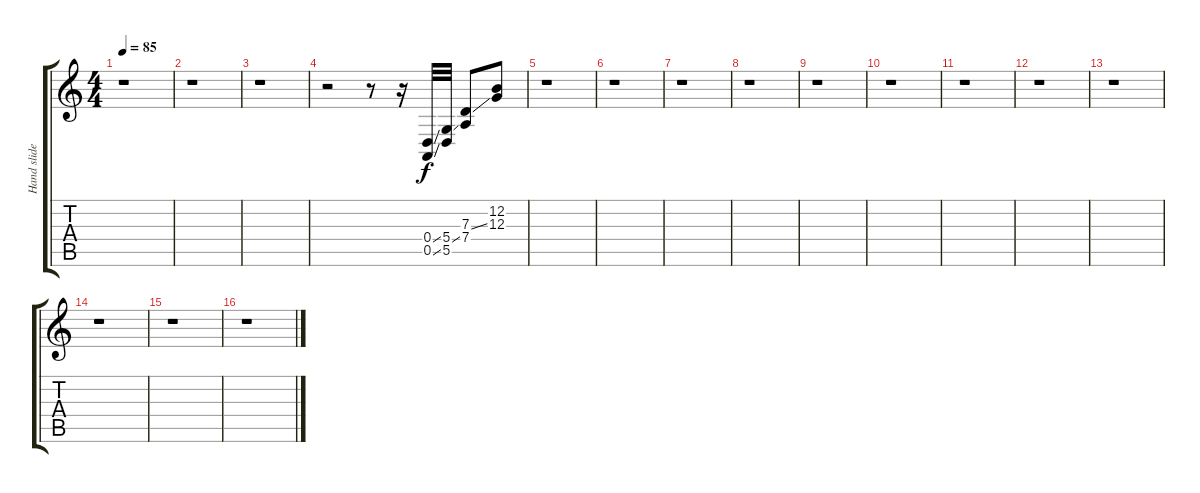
\track ("Hand slides" "Hand slide") {instrument guitarfretnoise}
\staff {score tabs}
\tuning (E4 B3 G3 D3 A2 E2) {hide}
\ts (4 4)
\tempo 85
\clef g2
\ks c
r.1{dy f instrument guitarfretnoise} |
r.1 |
r.1 |
r.2 r.8 r.16 (0.4{ss} 0.5{ss}).32 (5.4{ss} 5.5).32 (7.3{ss} 7.4).8 (12.2 12.3).8 |
r.1 |
r.1 |
r.1 |
r.1 |
r.1 |
r.1 |
r.1 |
r.1 |
r.1 |
r.1 |
r.1 |
r.1
